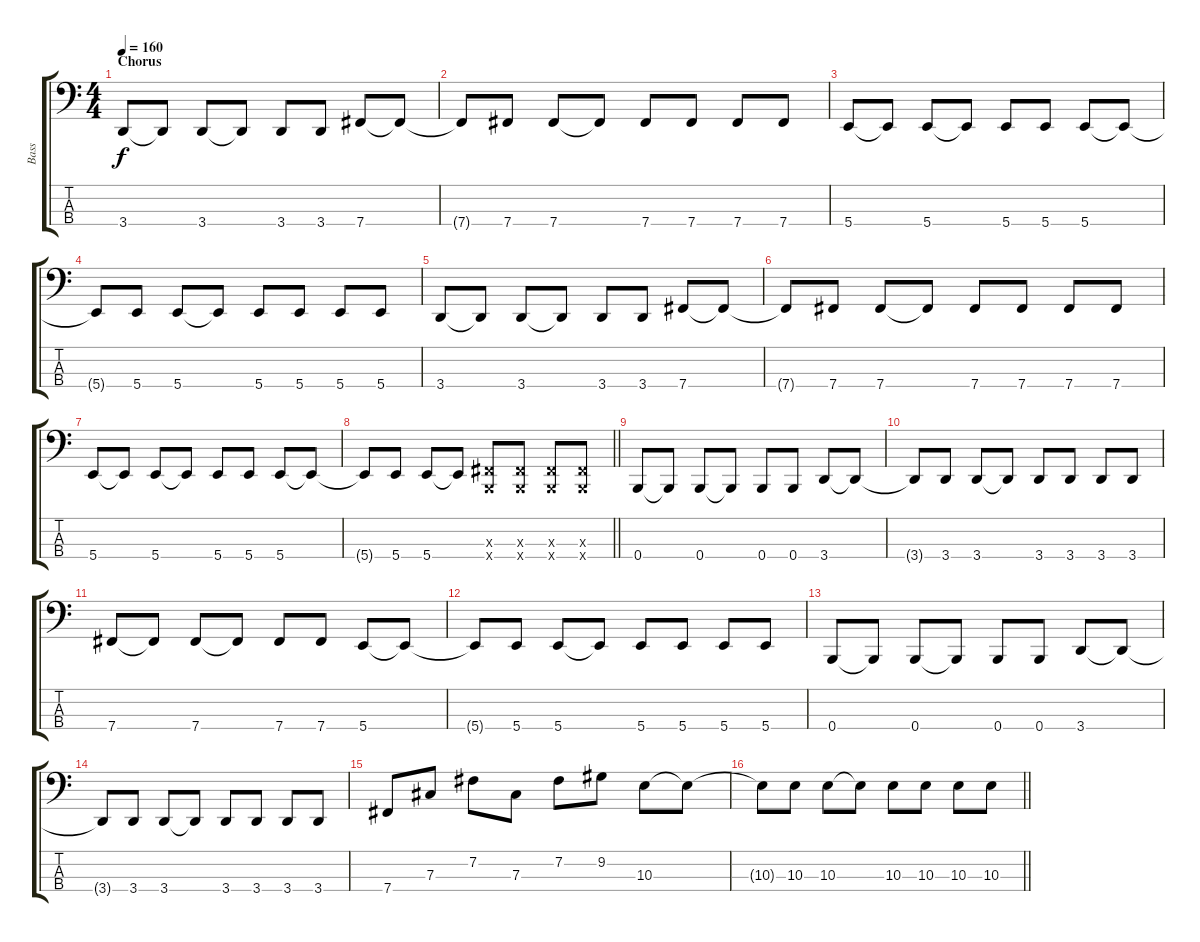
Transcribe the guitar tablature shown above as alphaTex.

\track ("Bass" "Bass") {instrument electricbassfinger}
\staff {score tabs}
\tuning (E2 B1 Gb1 B0) {hide}
\ts (4 4)
\section ("" "Chorus")
\tempo 160
\clef f4
\ks c
3.4.8{dy f} 3.4{t}.8 3.4.8 3.4{t}.8 3.4.8 3.4.8 7.4.8 7.4{t}.8 |
7.4{t}.8 7.4.8 7.4.8 7.4{t}.8 7.4.8 7.4.8 7.4.8 7.4.8 |
5.4.8 5.4{t}.8 5.4.8 5.4{t}.8 5.4.8 5.4.8 5.4.8 5.4{t}.8 |
5.4{t}.8 5.4.8 5.4.8 5.4{t}.8 5.4.8 5.4.8 5.4.8 5.4.8 |
3.4.8 3.4{t}.8 3.4.8 3.4{t}.8 3.4.8 3.4.8 7.4.8 7.4{t}.8 |
7.4{t}.8 7.4.8 7.4.8 7.4{t}.8 7.4.8 7.4.8 7.4.8 7.4.8 |
5.4.8 5.4{t}.8 5.4.8 5.4{t}.8 5.4.8 5.4.8 5.4.8 5.4{t}.8 |
\barLineRight lightlight
5.4{t}.8 5.4.8 5.4.8 5.4{t}.8 (0.3{x} 0.4{x}).8 (0.3{x} 0.4{x}).8 (0.3{x} 0.4{x}).8 (0.3{x} 0.4{x}).8 |
0.4.8 0.4{t}.8 0.4.8 0.4{t}.8 0.4.8 0.4.8 3.4.8 3.4{t}.8 |
3.4{t}.8 3.4.8 3.4.8 3.4{t}.8 3.4.8 3.4.8 3.4.8 3.4.8 |
7.4.8 7.4{t}.8 7.4.8 7.4{t}.8 7.4.8 7.4.8 5.4.8 5.4{t}.8 |
5.4{t}.8 5.4.8 5.4.8 5.4{t}.8 5.4.8 5.4.8 5.4.8 5.4.8 |
0.4.8 0.4{t}.8 0.4.8 0.4{t}.8 0.4.8 0.4.8 3.4.8 3.4{t}.8 |
3.4{t}.8 3.4.8 3.4.8 3.4{t}.8 3.4.8 3.4.8 3.4.8 3.4.8 |
7.4.8 7.3.8 7.2.8 7.3.8 7.2.8 9.2.8 10.3.8 10.3{t}.8 |
\barLineRight lightlight
10.3{t}.8 10.3.8 10.3.8 10.3{t}.8 10.3.8 10.3.8 10.3.8 10.3.8
